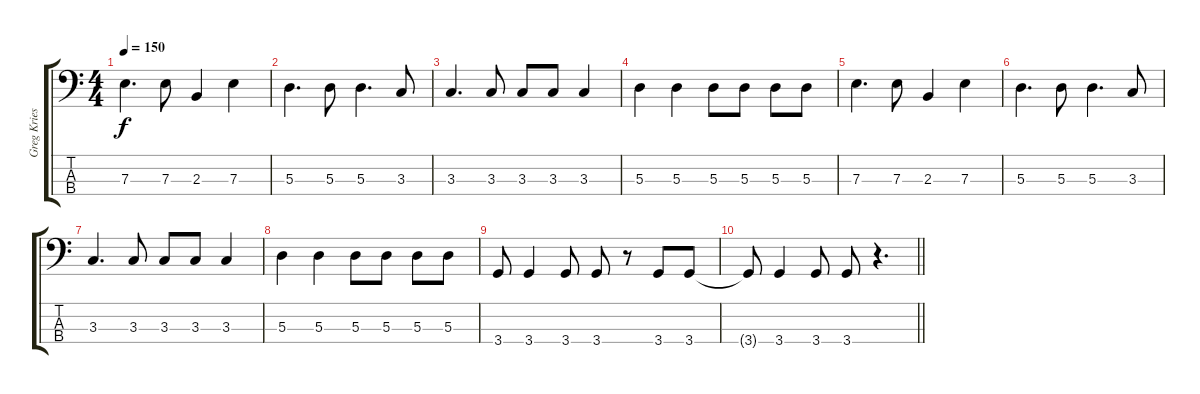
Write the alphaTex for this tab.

\track ("Greg Kriesel - Bass" "Greg Kries") {instrument electricbasspick}
\staff {score tabs}
\tuning (G2 D2 A1 E1) {hide}
\ts (4 4)
\tempo 150
\clef f4
\ks c
7.3.4{d dy f} 7.3.8 2.3.4 7.3.4 |
5.3.4{d} 5.3.8 5.3.4{d} 3.3.8 |
3.3.4{d} 3.3.8 3.3.8 3.3.8 3.3.4 |
5.3.4 5.3.4 5.3.8 5.3.8 5.3.8 5.3.8 |
7.3.4{d} 7.3.8 2.3.4 7.3.4 |
5.3.4{d} 5.3.8 5.3.4{d} 3.3.8 |
3.3.4{d} 3.3.8 3.3.8 3.3.8 3.3.4 |
5.3.4 5.3.4 5.3.8 5.3.8 5.3.8 5.3.8 |
3.4.8 3.4.4 3.4.8 3.4.8 r.8 3.4.8 3.4.8 |
\barLineRight lightlight
3.4{t}.8 3.4.4 3.4.8 3.4.8 r.4{d}
